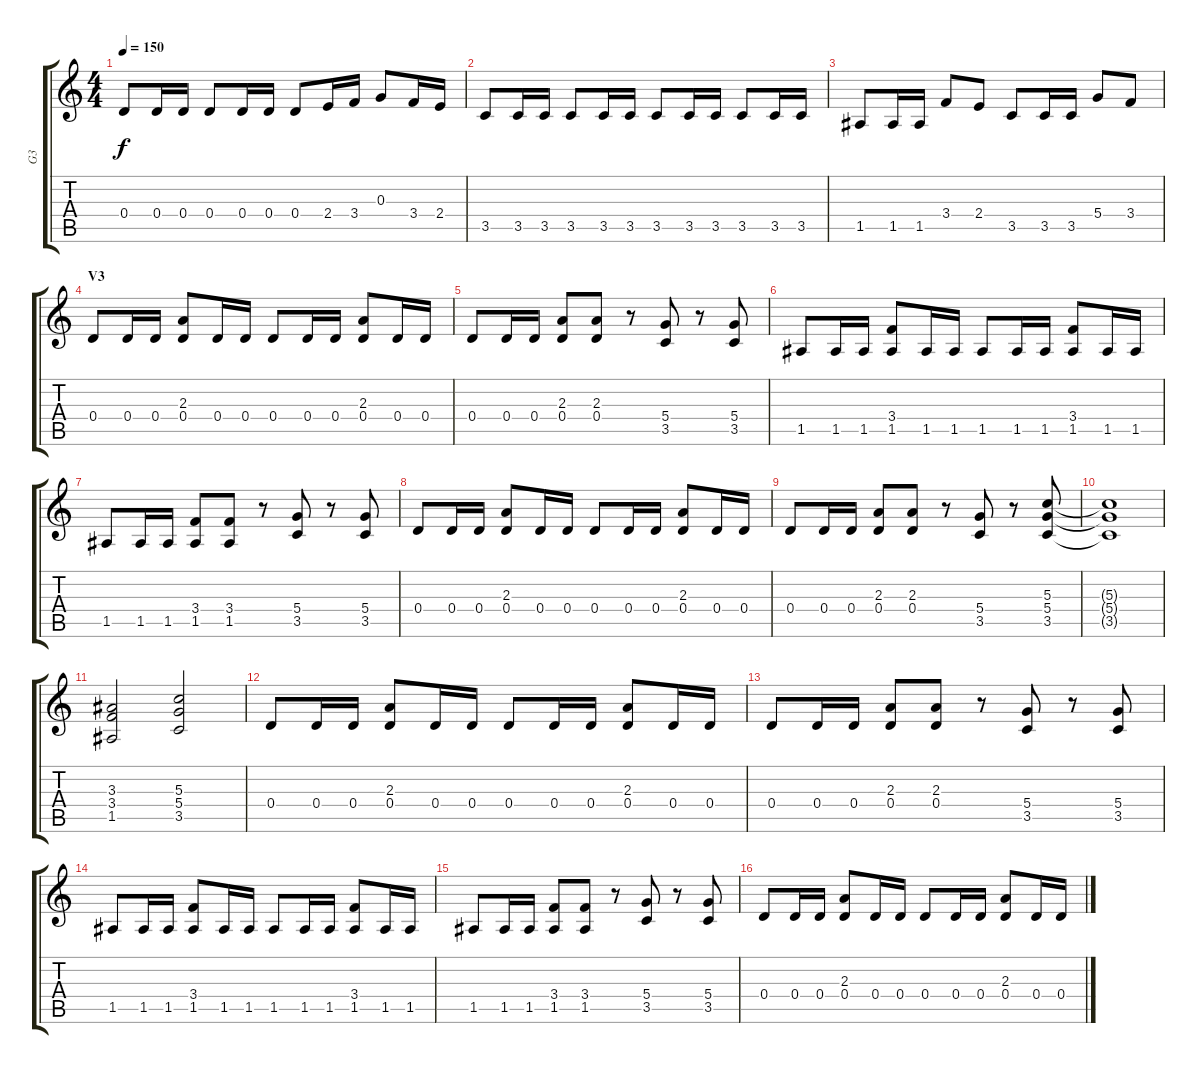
\track ("G3" "G3") {instrument overdrivenguitar}
\staff {score tabs}
\tuning (E4 B3 G3 D3 A2 E2) {hide}
\ts (4 4)
\tempo 150
\clef g2
\ks c
0.4.8{dy f} 0.4.16 0.4.16 0.4.8 0.4.16 0.4.16 0.4.8 2.4.16 3.4.16 0.3.8 3.4.16 2.4.16 |
3.5.8 3.5.16 3.5.16 3.5.8 3.5.16 3.5.16 3.5.8 3.5.16 3.5.16 3.5.8 3.5.16 3.5.16 |
1.5.8 1.5.16 1.5.16 3.4.8 2.4.8 3.5.8 3.5.16 3.5.16 5.4.8 3.4.8 |
\section ("" "V3")
0.4.8{balance 14} 0.4.16 0.4.16 (2.3 0.4).8 0.4.16 0.4.16 0.4.8 0.4.16 0.4.16 (2.3 0.4).8 0.4.16 0.4.16 |
0.4.8 0.4.16 0.4.16 (2.3 0.4).8 (2.3 0.4).8 r.8 (5.4 3.5).8 r.8 (5.4 3.5).8 |
1.5.8 1.5.16 1.5.16 (3.4 1.5).8 1.5.16 1.5.16 1.5.8 1.5.16 1.5.16 (3.4 1.5).8 1.5.16 1.5.16 |
1.5.8 1.5.16 1.5.16 (3.4 1.5).8 (3.4 1.5).8 r.8 (5.4 3.5).8 r.8 (5.4 3.5).8 |
0.4.8 0.4.16 0.4.16 (2.3 0.4).8 0.4.16 0.4.16 0.4.8 0.4.16 0.4.16 (2.3 0.4).8 0.4.16 0.4.16 |
0.4.8 0.4.16 0.4.16 (2.3 0.4).8 (2.3 0.4).8 r.8 (5.4 3.5).8 r.8 (5.3 5.4 3.5).8 |
(5.3{t} 5.4{t} 3.5{t}).1 |
(3.3 3.4 1.5).2 (5.3 5.4 3.5).2 |
\section ("" "")
0.4.8 0.4.16 0.4.16 (2.3 0.4).8 0.4.16 0.4.16 0.4.8 0.4.16 0.4.16 (2.3 0.4).8 0.4.16 0.4.16 |
0.4.8 0.4.16 0.4.16 (2.3 0.4).8 (2.3 0.4).8 r.8 (5.4 3.5).8 r.8 (5.4 3.5).8 |
1.5.8 1.5.16 1.5.16 (3.4 1.5).8 1.5.16 1.5.16 1.5.8 1.5.16 1.5.16 (3.4 1.5).8 1.5.16 1.5.16 |
1.5.8 1.5.16 1.5.16 (3.4 1.5).8 (3.4 1.5).8 r.8 (5.4 3.5).8 r.8 (5.4 3.5).8 |
0.4.8 0.4.16 0.4.16 (2.3 0.4).8 0.4.16 0.4.16 0.4.8 0.4.16 0.4.16 (2.3 0.4).8 0.4.16 0.4.16
